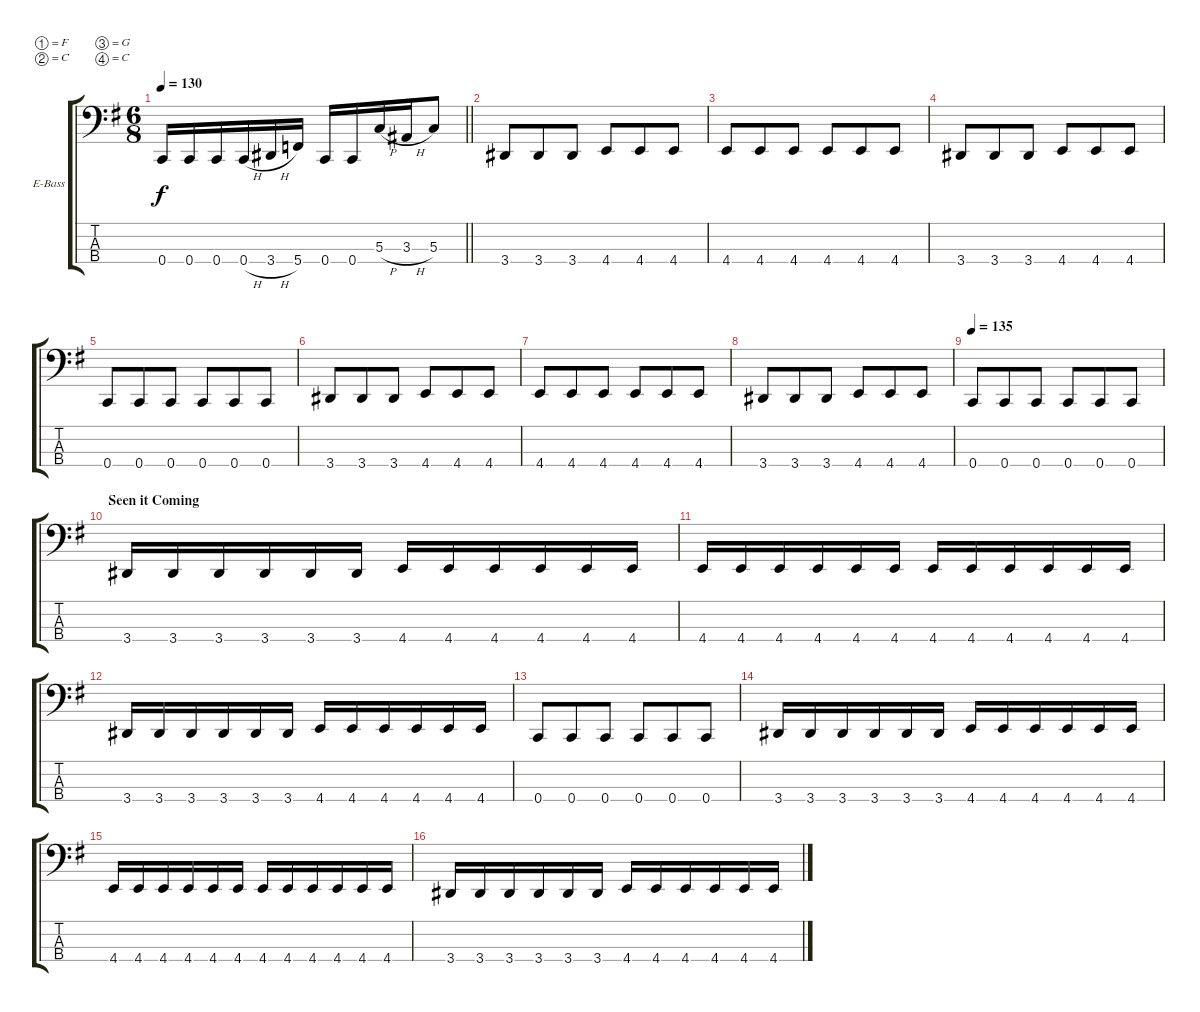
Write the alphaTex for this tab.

\bracketExtendMode groupsimilarinstruments
\firstSystemTrackNameOrientation horizontal
\otherSystemsTrackNameOrientation horizontal
\track ("Electric Bass" "E-Bass") {instrument electricbassfinger}
\staff {score tabs}
\tuning (F2 C2 G1 C1)
\ts (6 8)
\tempo 130
\clef f4
\barLineRight lightlight
\ks eminor
0.4.16{dy f} 0.4.16 0.4.16 0.4{h}.16 3.4{h}.16 5.4.16 0.4.16 0.4.16 5.3{h}.16 3.3{h}.16 5.3.8 |
3.4.8 3.4.8 3.4.8 4.4.8 4.4.8 4.4.8 |
4.4.8 4.4.8 4.4.8 4.4.8 4.4.8 4.4.8 |
3.4.8 3.4.8 3.4.8 4.4.8 4.4.8 4.4.8 |
0.4.8 0.4.8 0.4.8 0.4.8 0.4.8 0.4.8 |
3.4.8 3.4.8 3.4.8 4.4.8 4.4.8 4.4.8 |
4.4.8 4.4.8 4.4.8 4.4.8 4.4.8 4.4.8 |
3.4.8 3.4.8 3.4.8 4.4.8 4.4.8 4.4.8 |
\tempo 135
0.4.8 0.4.8 0.4.8 0.4.8 0.4.8 0.4.8 |
\section ("" "Seen it Coming")
3.4.16 3.4.16 3.4.16 3.4.16 3.4.16 3.4.16 4.4.16 4.4.16 4.4.16 4.4.16 4.4.16 4.4.16 |
4.4.16 4.4.16 4.4.16 4.4.16 4.4.16 4.4.16 4.4.16 4.4.16 4.4.16 4.4.16 4.4.16 4.4.16 |
3.4.16 3.4.16 3.4.16 3.4.16 3.4.16 3.4.16 4.4.16 4.4.16 4.4.16 4.4.16 4.4.16 4.4.16 |
0.4.8 0.4.8 0.4.8 0.4.8 0.4.8 0.4.8 |
3.4.16 3.4.16 3.4.16 3.4.16 3.4.16 3.4.16 4.4.16 4.4.16 4.4.16 4.4.16 4.4.16 4.4.16 |
4.4.16 4.4.16 4.4.16 4.4.16 4.4.16 4.4.16 4.4.16 4.4.16 4.4.16 4.4.16 4.4.16 4.4.16 |
3.4.16 3.4.16 3.4.16 3.4.16 3.4.16 3.4.16 4.4.16 4.4.16 4.4.16 4.4.16 4.4.16 4.4.16
